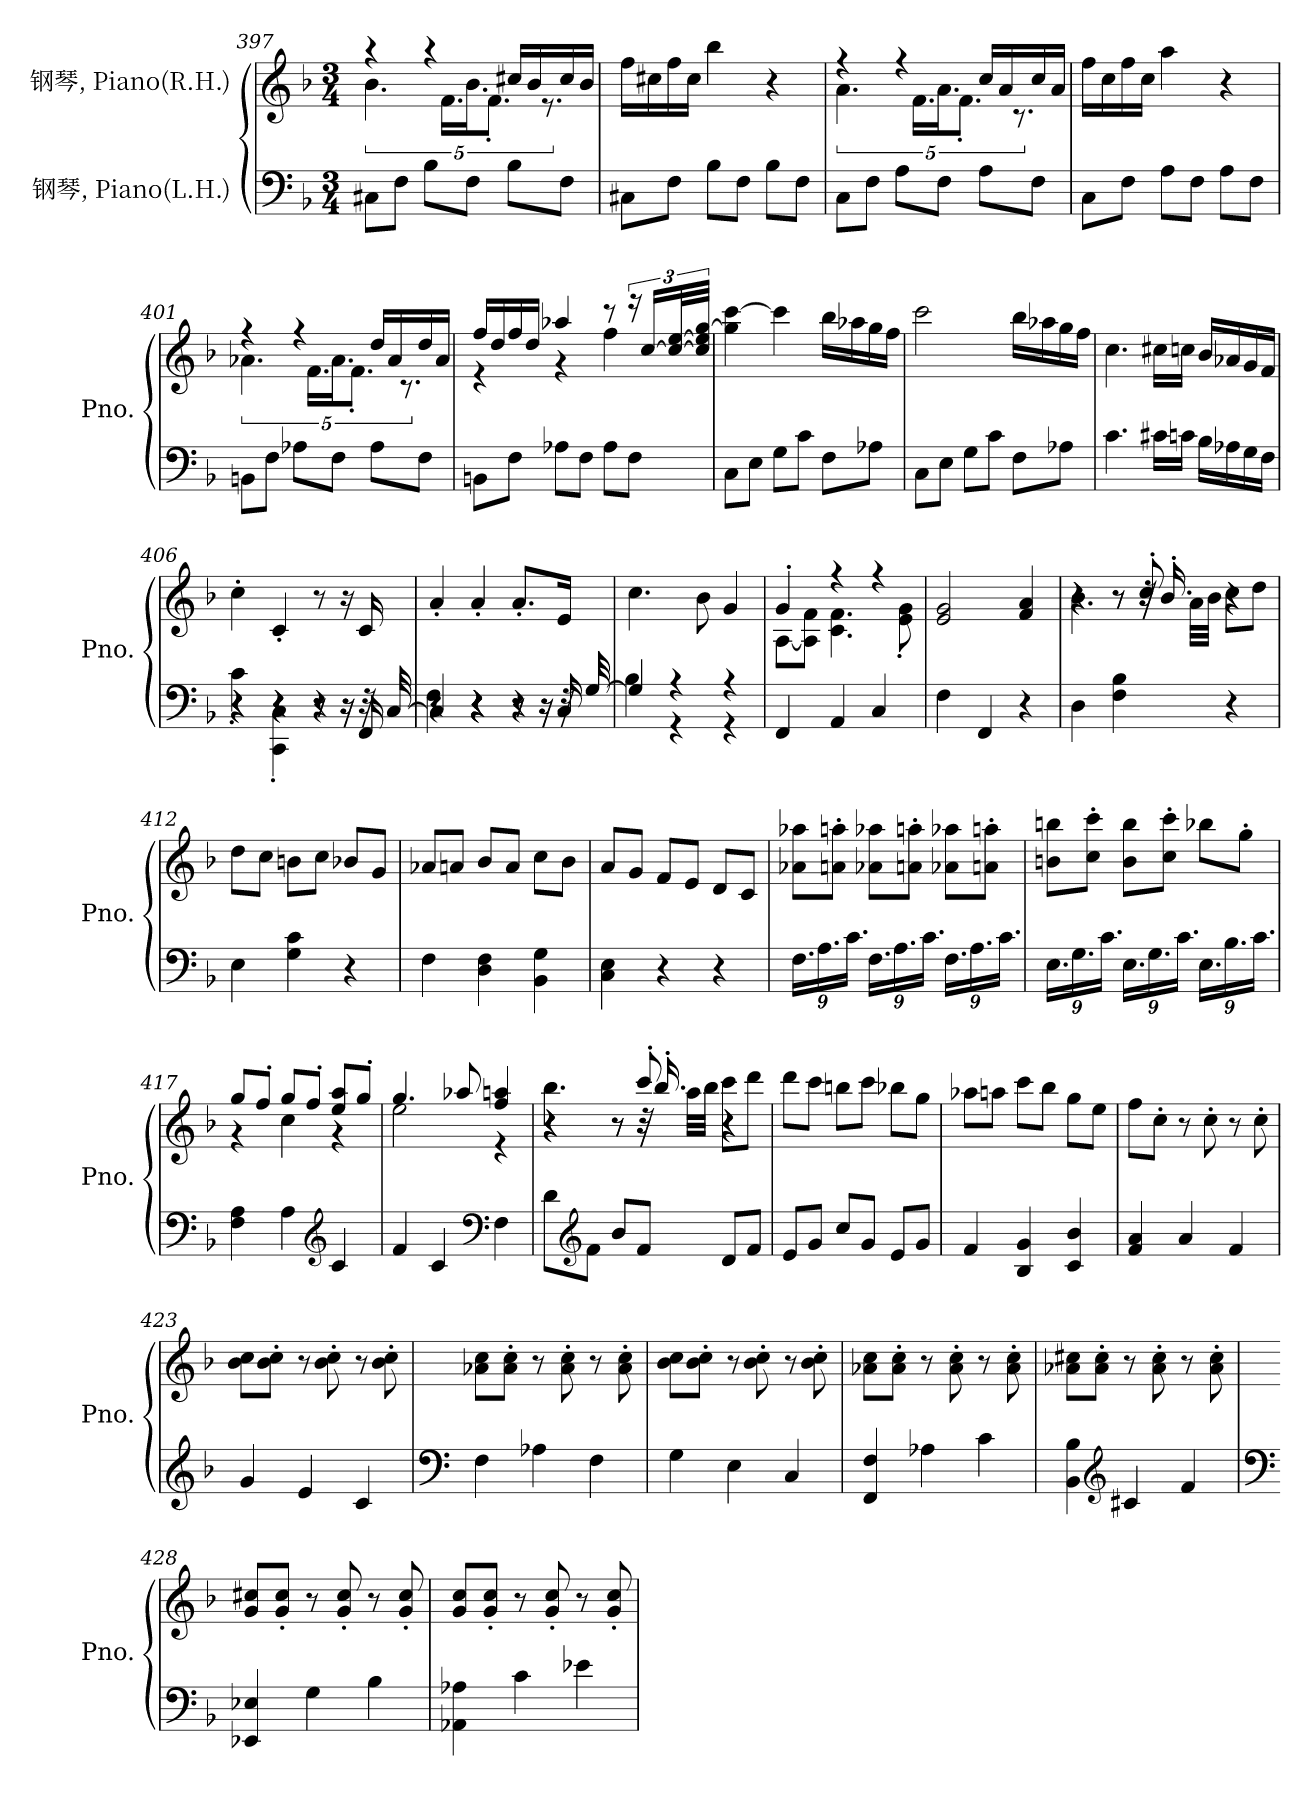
**kern	**kern
*part2	*part1
*staff2	*staff1
*I"钢琴, Piano(L.H.)	*I"钢琴, Piano(R.H.)
*I'Pno.	*I'Pno.
!!LO:LB:g=z
*clefF4	*clefG2
*k[b-]	*k[b-]
*M3/4	*M3/4
*MM118	*MM118
=397	=397
*	*^
8C#X\L	4r	5.b-\
8F\J	.	.
*	*MM130	*
8B-\L	4r	.
.	.	20.f\LL
*	*MM122	*
8F\J	.	20.b-\J
.	.	10.f'\J
*	*MM126	*
8B-\L	16cc#X/LL	.
.	16b-/	.
.	.	10.r
*	*MM130	*
8F\J	16cc#/	.
.	16b-/JJ	.
*	*v	*v
=398	=398
*	*MM126
8C#X\L	16ff\LL
.	16cc#X\
*	*MM122
8F\J	16ff\
.	16cc#\JJ
*	*MM118
8B-\L	4bb-\
8F\J	.
*	*MM126
8B-\L	4r
8F\J	.
=399	=399
*	*MM118
*	*^
8C\L	4r	5.a\
8F\J	.	.
*	*MM130	*
8A\L	4r	.
.	.	20.f\LL
*	*MM122	*
8F\J	.	20.a\J
.	.	10.f'\J
*	*MM126	*
8A\L	16cc/LL	.
.	16a/	.
.	.	10.r
*	*MM130	*
8F\J	16cc/	.
.	16a/JJ	.
*	*v	*v
!!LO:LB:g=z
=400	=400
*	*MM126
8C\L	16ff\LL
.	16cc\
*	*MM122
8F\J	16ff\
.	16cc\JJ
*	*MM118
8A\L	4aa\
8F\J	.
*	*MM126
8A\L	4r
8F\J	.
=401	=401
*	*MM118
*	*^
8BBn\L	4r	5.a-X\
8F\J	.	.
*	*MM130	*
8A-X\L	4r	.
.	.	20.f\LL
*	*MM122	*
8F\J	.	20.a-\J
.	.	10.f'\J
*	*MM126	*
8A-\L	16dd/LL	.
.	16a-/	.
.	.	10.r
*	*MM130	*
8F\J	16dd/	.
.	16a-/JJ	.
=402	=402	=402
*	*MM126	*
8BBn\L	16ff/LL	4r
.	16dd/	.
*	*MM122	*
8F\J	16ff/	.
.	16dd/JJ	.
*	*MM118	*
8A-X\L	4aa-X/	4r
8F\J	.	.
*	*MM126	*
8A-\L	8r	4ff\
*	*MM114	*
8F\J	24r	.
.	[24cc/LL	.
.	48cc/_ [48ee/L	.
.	48cc/] 48ee/] [48gg/JJJ	.
*	*v	*v
!!LO:LB:g=z
=403	=403
*	*MM118
8C\L	4gg\] [4ccc\
8E\J	.
*	*MM130
8G\L	4ccc\]
8c\J	.
*	*MM118
8F\L	16bb-\LL
*	*MM122
.	16aa-X\
*	*MM126
8A-X\J	16gg\
*	*MM114
.	16ff\JJ
=404	=404
*	*MM118
8C\L	2ccc\
8E\J	.
8G\L	.
8c\J	.
*	*MM122
8F\L	16bb-\LL
*	*MM126
.	16aa-X\
*	*MM118
8A-X\J	16gg\
*	*MM108
.	16ff\JJ
=405	=405
*	*MM114
4.c\	4.cc\
*	*MM118
16c#X\LL	16cc#X\LL
*	*MM126
16cn\JJ	16ccn\JJ
*	*MM122
16B-\LL	16b-/LL
*	*MM114
16A-X\	16a-X/
*	*MM118
16G\	16g/
*	*MM104
16F\JJ	16f/JJ
=406	=406
*	*MM108
*^	*
*	*^	*
4r	4c'\	4r	4cc'\
*	*	*	*MM118
4r	4CC\' 4C\'	4r	4c'/
*	*	*	*MM126
8r	4r	8r	8r
16r	.	16r	16r
32r	.	16FF/	16c/
[32C/	.	.	.
!!LO:PB:g=z
=407	=407	=407	=407
*	*	*	*MM118
4C/]	4F\	4r	4a'/
*	*	*	*MM126
4r	4r	4r	4a'/
*	*	*	*MM122
8r	4r	8r	8.a'/L
16r	.	16r	.
32r	.	16C/	16e/Jk
[32G/	.	.	.
*v	*v	*v	*
=408	=408
*	*MM114
*^	*
4G/]	4B-\	4.cc\
4r	4r	.
*	*	*MM118
.	.	8b-\
*	*	*MM122
4r	4r	4g/
*v	*v	*
=409	=409
*	*MM126
*	*^
4FF/	4g'/	[8A\L
*	*MM118	*
.	.	8A\] 8f\J
*	*MM126	*
4AA/	4r	4.c\ 4.f\
*	*MM122	*
4C/	4r	.
*	*MM114	*
.	.	8e\' 8g\'
*	*v	*v
=410	=410
*	*MM118
4F\	2e/ 2g/
4FF/	.
*	*MM114
4r	4f/ 4a/
=411	=411
*	*MM118
*	*^
*	*	*^
4D\	4r	4.b-\	4r
*	*MM122	*	*
4F\ 4B-\	8r	.	8r
*	*MM89	*	*
.	8cc'/	16r	32r
*	*MM104	*	*
.	.	.	16.b-'/
*	*MM108	*	*
.	.	32a\LLL	.
*	*MM98	*	*
.	.	32b-\JJJ	.
*	*MM122	*	*
4r	4r	8cc\L	4r
*	*MM114	*	*
.	.	8dd\J	.
*	*v	*v	*v
=412	=412
*	*MM122
4E\	8dd\L
.	8cc\J
*	*MM126
4G\ 4c\	8bn\L
*	*MM130
.	8cc\J
*	*MM126
4r	8b-X/L
*	*MM118
.	8g/J
!!LO:LB:g=z
=413	=413
*	*MM122
4F\	8a-X/L
*	*MM126
.	8an/J
*	*MM122
4D\ 4F\	8b-/L
*	*MM118
.	8a/J
*	*MM126
4BB-\ 4G\	8cc\L
*	*MM122
.	8b-\J
=414	=414
*	*MM126
4C\ 4E\	8a/L
.	8g/J
*	*MM130
4r	8f/L
*	*MM122
.	8e/J
*	*MM126
4r	8d/L
*	*MM118
.	8c/J
=415	=415
*Xbrackettup	*
*	*MM122
18.F\LL	8a-X\ 8aa-X\L
18.A\	.
*	*MM126
.	8an\' 8aan\'J
18.c\JJ	.
*	*MM122
18.F\LL	8a-X\ 8aa-X\L
18.A\	.
*	*MM130
.	8an\' 8aan\'J
18.c\JJ	.
*	*MM126
18.F\LL	8a-X\ 8aa-X\L
18.A\	.
*	*MM118
.	8an\' 8aan\'J
18.c\JJ	.
=416	=416
*	*MM122
18.E\LL	8bn\ 8bbn\L
18.G\	.
*	*MM126
.	8cc\' 8ccc\'J
18.c\JJ	.
*	*MM122
18.E\LL	8b\ 8bb\L
18.G\	.
*	*MM130
.	8cc\' 8ccc\'J
18.c\JJ	.
*	*MM126
18.E\LL	8bb-X\L
18.B-\	.
*	*MM118
.	8gg'\J
18.c\JJ	.
!!LO:LB:g=z
=417	=417
*	*MM126
*	*^
4F\ 4A\	8gg/L	4r
*	*MM130	*
.	8ff'/J	.
*	*MM126	*
4A\	8gg/L	4cc\
.	8ff'/J	.
*clefG2	*	*
*	*MM122	*
4c/	8ee/ 8aa/L	4r
*	*MM114	*
.	8gg'/J	.
=418	=418	=418
*	*MM118	*
4f/	4.gg/	2ee\
4c/	.	.
.	8aa-X/	.
*clefF4	*	*
*	*MM114	*
4F\	4ff/ 4aan/	4r
*	*v	*v
=419	=419
*	*MM118
*	*^
*	*	*^
8d\L	4r	4.bb-\	4r
*clefG2	*	*	*
8f\J	.	.	.
*	*MM122	*	*
8b-/L	8r	.	8r
*	*MM98	*	*
8f/J	8ccc'/	16r	32r
*	*MM112	*	*
.	.	.	16.bb-'/
*	*MM116	*	*
.	.	32aa\LLL	.
*	*MM108	*	*
.	.	32bb-\JJJ	.
*	*MM122	*	*
8d/L	4r	8ccc\L	4r
*	*MM118	*	*
8f/J	.	8ddd\J	.
*	*v	*v	*v
=420	=420
*	*MM122
8e/L	8ddd\L
8g/J	8ccc\J
*	*MM126
8cc/L	8bbn\L
*	*MM122
8g/J	8ccc\J
*	*MM126
8e/L	8bb-X\L
*	*MM118
8g/J	8gg\J
!!LO:LB:g=z
=421	=421
*	*MM122
4f/	8aa-X\L
*	*MM126
.	8aan\J
*	*MM130
4B-/ 4g/	8ccc\L
*	*MM122
.	8bb-\J
*	*MM126
4c/ 4b-/	8gg\L
*	*MM114
.	8ee\J
=422	=422
*	*MM118
4f/ 4a/	8ff\L
*	*MM126
.	8cc'\J
*	*MM122
4a/	8r
.	8cc'\
*	*MM126
4f/	8r
.	8cc'\
=423	=423
*	*MM122
4g/	8b-\ 8cc\L
*	*MM126
.	8b-\' 8cc\'J
*	*MM122
4e/	8r
.	8b-\' 8cc\'
*	*MM126
4c/	8r
*	*MM114
.	8b-\' 8cc\'
=424	=424
*clefF4	*
*	*MM108
4F\	8a-X\ 8cc\L
*	*MM126
.	8a-\' 8cc\'J
*	*MM122
4A-X\	8r
.	8a-\' 8cc\'
*	*MM126
4F\	8r
.	8a-\' 8cc\'
=425	=425
*	*MM122
4G\	8b-\ 8cc\L
*	*MM126
.	8b-\' 8cc\'J
*	*MM122
4E\	8r
.	8b-\' 8cc\'
*	*MM126
4C/	8r
*	*MM118
.	8b-\' 8cc\'
!!LO:LB:g=z
=426	=426
*	*MM114
4FF/ 4F/	8a-X\ 8cc\L
*	*MM122
.	8a-\' 8cc\'J
*	*MM126
4A-X\	8r
*	*MM118
.	8a-\' 8cc\'
*	*MM122
4c\	8r
*	*MM126
.	8a-\' 8cc\'
=427	=427
*	*MM118
4BB-\ 4B-\	8a-X\ 8cc#X\L
*	*MM122
.	8a-\' 8cc#\'J
*clefG2	*
*	*MM126
4c#X/	8r
*	*MM122
.	8a-\' 8cc#\'
*	*MM126
4f/	8r
*	*MM122
.	8a-\' 8cc#\'
=428	=428
*clefF4	*
*	*MM118
4EE-X/ 4E-X/	8g/ 8cc#X/L
*	*MM122
.	8g/' 8cc#/'J
*	*MM126
4G\	8r
*	*MM118
.	8g/' 8cc#/'
*	*MM122
4B-\	8r
*	*MM126
.	8g/' 8cc#/'
=429	=429
*	*MM118
4AA-X\ 4A-X\	8g/ 8cc/L
*	*MM122
.	8g/' 8cc/'J
*	*MM126
4c\	8r
*	*MM122
.	8g/' 8cc/'
*	*MM126
4e-X\	8r
*	*MM122
.	8g/' 8cc/'
=	=
*-	*-
